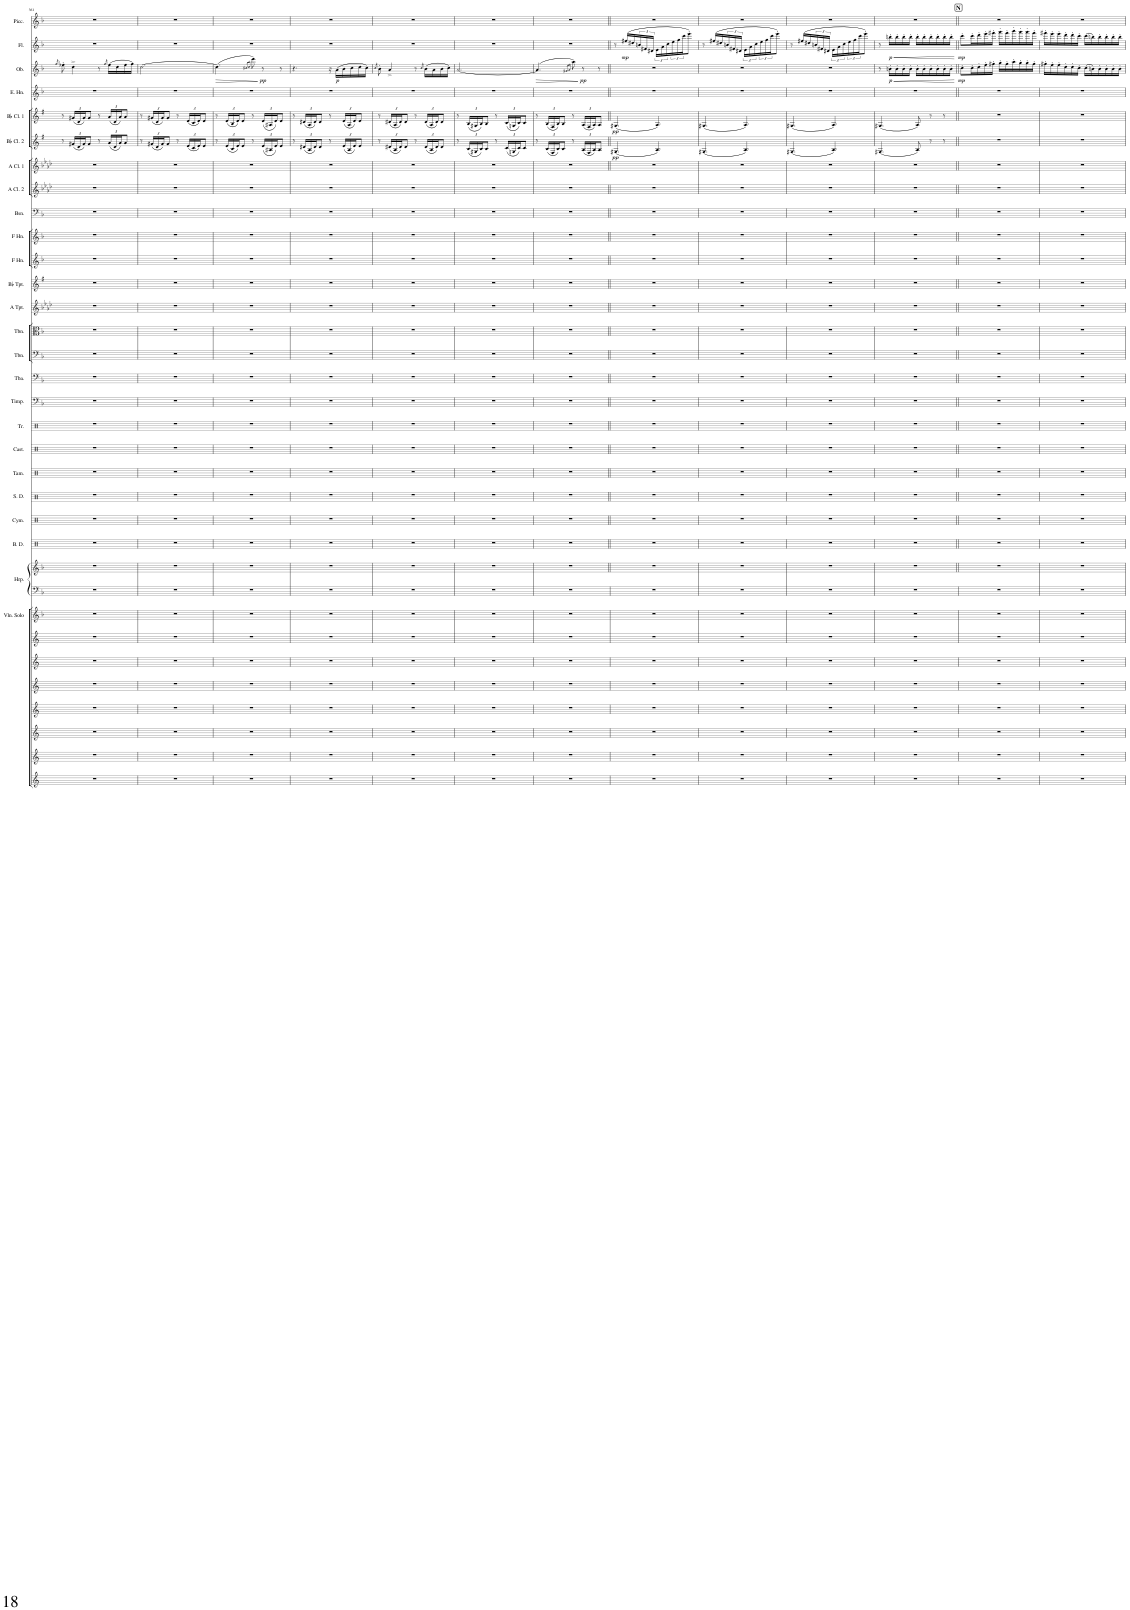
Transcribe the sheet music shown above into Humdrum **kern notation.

**kern	**kern	**kern	**kern	**kern	**kern	**kern	**kern	**kern	**kern	**kern	**kern	**kern	**kern	**kern	**kern	**kern	**kern	**kern	**kern	**kern	**kern	**kern	**kern	**kern	**kern	**kern	**kern	**dynam	**kern	**dynam	**kern	**kern	**dynam	**kern	**dynam	**kern
*part32	*part31	*part30	*part29	*part28	*part27	*part26	*part25	*part24	*part24	*part23	*part22	*part21	*part20	*part19	*part18	*part17	*part16	*part15	*part14	*part13	*part12	*part11	*part10	*part9	*part8	*part7	*part6	*part6	*part5	*part5	*part4	*part3	*part3	*part2	*part2	*part1
*staff33	*staff32	*staff31	*staff30	*staff29	*staff28	*staff27	*staff26	*staff25	*staff24	*staff23	*staff22	*staff21	*staff20	*staff19	*staff18	*staff17	*staff16	*staff15	*staff14	*staff13	*staff12	*staff11	*staff10	*staff9	*staff8	*staff7	*staff6	*staff6	*staff5	*staff5	*staff4	*staff3	*staff3	*staff2	*staff2	*staff1
*I"Piano	*I"Piano	*I"Piano	*I"Piano	*I"Piano	*I"Piano	*I"Piano	*I"Violin Solo	*I"Harp	*	*I"Bass Drum	*I"Cymbals	*I"Snare Drum	*I"Tambourine	*I"Castanets	*I"Triangle	*I"Timpani	*I"Tuba	*I"Trombone	*I"Trombone	*I"A Trumpet	*I"Bb Trumpet	*I"Horn in F	*I"Horn in F	*I"Bassoon	*I"A Clarinet 2	*I"A Clarinet 1	*I"Bb Clarinet 2	*	*I"Bb Clarinet 1	*	*I"English Horn	*I"Oboe	*	*I"Flute	*	*I"Piccolo
*I'Pno	*I'Pno	*I'Pno	*I'Pno	*I'Pno	*I'Pno	*I'Pno	*I'Vln. Solo	*I'Hrp.	*	*I'B. D.	*I'Cym.	*I'S. D.	*I'Tam.	*I'Cast.	*I'Tr.	*I'Timp.	*I'Tba.	*I'Tbn.	*I'Tbn.	*I'A Tpt.	*I'Bb Tpt.	*	*	*I'Bsn.	*I'A Cl. 2	*I'A Cl. 1	*I'Bb Cl. 2	*	*I'Bb Cl. 1	*	*I'E. Hn.	*I'Ob.	*	*I'Fl.	*	*I'Picc.
!!LO:PB:g=z
*clefG2	*clefG2	*clefG2	*clefG2	*clefG2	*clefG2	*clefG2	*clefG2	*clefF4	*clefG2	*clefX	*clefX	*clefX	*clefX	*clefX	*clefX	*clefF4	*clefF4	*clefF4	*clefC3	*clefG2	*clefG2	*clefG2	*clefG2	*clefF4	*clefG2	*clefG2	*clefG2	*	*clefG2	*	*clefG2	*clefG2	*	*clefG2	*	*clefG2
*	*	*	*	*	*	*	*	*	*	*	*	*	*	*	*	*	*	*	*	*Trd2c3	*Trd1c2	*Trd4c7	*Trd4c7	*	*Trd2c3	*Trd2c3	*Trd1c2	*	*Trd1c2	*	*Trd4c7	*	*	*	*	*Trd-7c-12
*k[]	*k[]	*k[]	*k[]	*k[]	*k[]	*k[]	*k[b-]	*k[b-]	*k[b-]	*k[]	*k[]	*k[]	*k[]	*k[]	*k[]	*k[b-]	*k[b-]	*k[b-]	*k[b-]	*k[b-e-a-d-]	*k[f#]	*k[b-]	*k[b-]	*k[b-]	*k[b-e-a-d-]	*k[b-e-a-d-]	*k[f#]	*	*k[f#]	*	*k[b-]	*k[b-]	*	*k[b-]	*	*k[b-]
*	*	*	*	*	*	*	*M6/8	*M6/8	*M6/8	*M6/8	*M6/8	*M6/8	*M6/8	*M6/8	*M6/8	*M6/8	*M6/8	*M6/8	*M6/8	*M6/8	*M6/8	*M6/8	*M6/8	*M6/8	*M6/8	*M6/8	*M6/8	*	*M6/8	*	*M6/8	*M6/8	*	*M6/8	*	*M6/8
=361	=361	=361	=361	=361	=361	=361	=361	=361	=361	=361	=361	=361	=361	=361	=361	=361	=361	=361	=361	=361	=361	=361	=361	=361	=361	=361	=361	=361	=361	=361	=361	=361	=361	=361	=361	=361
.	.	.	.	.	.	.	.	.	.	.	.	.	.	.	.	.	.	.	.	.	.	.	.	.	.	.	.	.	.	.	.	8qff/	.	.	.	.
1r	1r	1r	1r	1r	1r	1r	2.r	2.r	2.r	2.r	2.r	2.r	2.r	2.r	2.r	2.r	2.r	2.r	2.r	2.r	2.r	2.r	2.r	2.r	2.r	2.r	8r	.	8r	.	2.r	8ee-X'\	.	2.r	.	2.r
*	*	*	*	*	*	*	*	*	*	*	*	*	*	*	*	*	*	*	*	*	*	*	*	*	*	*	*Xbrackettup	*	*Xbrackettup	*	*	*	*	*	*	*
.	.	.	.	.	.	.	.	.	.	.	.	.	.	.	.	.	.	.	.	.	.	.	.	.	.	.	(24g#X/LL	.	(24g#X/LL	.	.	4dd^\	.	.	.	.
.	.	.	.	.	.	.	.	.	.	.	.	.	.	.	.	.	.	.	.	.	.	.	.	.	.	.	24d/	.	24d/	.	.	.	.	.	.	.
.	.	.	.	.	.	.	.	.	.	.	.	.	.	.	.	.	.	.	.	.	.	.	.	.	.	.	24g#/J)	.	24g#/J)	.	.	.	.	.	.	.
.	.	.	.	.	.	.	.	.	.	.	.	.	.	.	.	.	.	.	.	.	.	.	.	.	.	.	8g#/J	.	8g#/J	.	.	.	.	.	.	.
.	.	.	.	.	.	.	.	.	.	.	.	.	.	.	.	.	.	.	.	.	.	.	.	.	.	.	8r	.	8r	.	.	8r	.	.	.	.
.	.	.	.	.	.	.	.	.	.	.	.	.	.	.	.	.	.	.	.	.	.	.	.	.	.	.	.	.	.	.	.	8qff/	.	.	.	.
.	.	.	.	.	.	.	.	.	.	.	.	.	.	.	.	.	.	.	.	.	.	.	.	.	.	.	(24a/LL	.	(24a/LL	.	.	(16ee-\LL	.	.	.	.
.	.	.	.	.	.	.	.	.	.	.	.	.	.	.	.	.	.	.	.	.	.	.	.	.	.	.	24d/	.	24d/	.	.	.	.	.	.	.
.	.	.	.	.	.	.	.	.	.	.	.	.	.	.	.	.	.	.	.	.	.	.	.	.	.	.	.	.	.	.	.	16dd\	.	.	.	.
.	.	.	.	.	.	.	.	.	.	.	.	.	.	.	.	.	.	.	.	.	.	.	.	.	.	.	24a/J)	.	24a/J)	.	.	.	.	.	.	.
.	.	.	.	.	.	.	.	.	.	.	.	.	.	.	.	.	.	.	.	.	.	.	.	.	.	.	8a/J	.	8a/J	.	.	16ee-\	.	.	.	.
.	.	.	.	.	.	.	.	.	.	.	.	.	.	.	.	.	.	.	.	.	.	.	.	.	.	.	.	.	.	.	.	16ff\JJ)	.	.	.	.
.	.	.	.	.	.	.	4ryy	4ryy	4ryy	4ryy	4ryy	4ryy	4ryy	4ryy	4ryy	4ryy	4ryy	4ryy	4ryy	4ryy	4ryy	4ryy	4ryy	4ryy	4ryy	4ryy	4ryy	.	4ryy	.	4ryy	4ryy	.	4ryy	.	4ryy
=362	=362	=362	=362	=362	=362	=362	=362	=362	=362	=362	=362	=362	=362	=362	=362	=362	=362	=362	=362	=362	=362	=362	=362	=362	=362	=362	=362	=362	=362	=362	=362	=362	=362	=362	=362	=362
1r	1r	1r	1r	1r	1r	1r	2.r	2.r	2.r	2.r	2.r	2.r	2.r	2.r	2.r	2.r	2.r	2.r	2.r	2.r	2.r	2.r	2.r	2.r	2.r	2.r	8r	.	8r	.	2.r	[2.dd\	.	2.r	.	2.r
.	.	.	.	.	.	.	.	.	.	.	.	.	.	.	.	.	.	.	.	.	.	.	.	.	.	.	(24g#X/LL	.	(24g#X/LL	.	.	.	.	.	.	.
.	.	.	.	.	.	.	.	.	.	.	.	.	.	.	.	.	.	.	.	.	.	.	.	.	.	.	24d/	.	24d/	.	.	.	.	.	.	.
.	.	.	.	.	.	.	.	.	.	.	.	.	.	.	.	.	.	.	.	.	.	.	.	.	.	.	24g#/J)	.	24g#/J)	.	.	.	.	.	.	.
.	.	.	.	.	.	.	.	.	.	.	.	.	.	.	.	.	.	.	.	.	.	.	.	.	.	.	8g#/J	.	8g#/J	.	.	.	.	.	.	.
.	.	.	.	.	.	.	.	.	.	.	.	.	.	.	.	.	.	.	.	.	.	.	.	.	.	.	8r	.	8r	.	.	.	.	.	.	.
.	.	.	.	.	.	.	.	.	.	.	.	.	.	.	.	.	.	.	.	.	.	.	.	.	.	.	(24e/LL	.	(24e/LL	.	.	.	.	.	.	.
.	.	.	.	.	.	.	.	.	.	.	.	.	.	.	.	.	.	.	.	.	.	.	.	.	.	.	24c/	.	24c/	.	.	.	.	.	.	.
.	.	.	.	.	.	.	.	.	.	.	.	.	.	.	.	.	.	.	.	.	.	.	.	.	.	.	24e/J)	.	24e/J)	.	.	.	.	.	.	.
.	.	.	.	.	.	.	.	.	.	.	.	.	.	.	.	.	.	.	.	.	.	.	.	.	.	.	8e/J	.	8e/J	.	.	.	.	.	.	.
.	.	.	.	.	.	.	4ryy	4ryy	4ryy	4ryy	4ryy	4ryy	4ryy	4ryy	4ryy	4ryy	4ryy	4ryy	4ryy	4ryy	4ryy	4ryy	4ryy	4ryy	4ryy	4ryy	4ryy	.	4ryy	.	4ryy	4ryy	.	4ryy	.	4ryy
=363	=363	=363	=363	=363	=363	=363	=363	=363	=363	=363	=363	=363	=363	=363	=363	=363	=363	=363	=363	=363	=363	=363	=363	=363	=363	=363	=363	=363	=363	=363	=363	=363	=363	=363	=363	=363
!	!	!	!	!	!	!	!	!	!	!	!	!	!	!	!	!	!	!	!	!	!	!	!	!	!	!	!	!	!	!	!	!	!LO:HP:b	!	!	!
1r	1r	1r	1r	1r	1r	1r	2.r	2.r	2.r	2.r	2.r	2.r	2.r	2.r	2.r	2.r	2.r	2.r	2.r	2.r	2.r	2.r	2.r	2.r	2.r	2.r	8r	.	8r	.	2.r	(4.dd\]	>	2.r	.	2.r
.	.	.	.	.	.	.	.	.	.	.	.	.	.	.	.	.	.	.	.	.	.	.	.	.	.	.	(24e/LL	.	(24e/LL	.	.	.	.	.	.	.
.	.	.	.	.	.	.	.	.	.	.	.	.	.	.	.	.	.	.	.	.	.	.	.	.	.	.	24B/	.	24B/	.	.	.	.	.	.	.
.	.	.	.	.	.	.	.	.	.	.	.	.	.	.	.	.	.	.	.	.	.	.	.	.	.	.	24e/J)	.	24e/J)	.	.	.	.	.	.	.
.	.	.	.	.	.	.	.	.	.	.	.	.	.	.	.	.	.	.	.	.	.	.	.	.	.	.	8e/J	.	8e/J	.	.	.	.	.	.	.
.	.	.	.	.	.	.	.	.	.	.	.	.	.	.	.	.	.	.	.	.	.	.	.	.	.	.	.	.	.	.	.	8qcc#X/L	.	.	.	.
.	.	.	.	.	.	.	.	.	.	.	.	.	.	.	.	.	.	.	.	.	.	.	.	.	.	.	.	.	.	.	.	8qdd/J	.	.	.	.
.	.	.	.	.	.	.	.	.	.	.	.	.	.	.	.	.	.	.	.	.	.	.	.	.	.	.	8r	.	8r	.	.	8ddd\)	.	.	.	.
!	!	!	!	!	!	!	!	!	!	!	!	!	!	!	!	!	!	!	!	!	!	!	!	!	!	!	!	!	!	!	!	!	!LO:DY:n=1:b	!	!	!
.	.	.	.	.	.	.	.	.	.	.	.	.	.	.	.	.	.	.	.	.	.	.	.	.	.	.	(24e/LL	.	(24e/LL	.	.	8r	] pp	.	.	.
.	.	.	.	.	.	.	.	.	.	.	.	.	.	.	.	.	.	.	.	.	.	.	.	.	.	.	24A#X/	.	24A#X/	.	.	.	.	.	.	.
.	.	.	.	.	.	.	.	.	.	.	.	.	.	.	.	.	.	.	.	.	.	.	.	.	.	.	24e/J)	.	24e/J)	.	.	.	.	.	.	.
.	.	.	.	.	.	.	.	.	.	.	.	.	.	.	.	.	.	.	.	.	.	.	.	.	.	.	8e/J	.	8e/J	.	.	8r	.	.	.	.
.	.	.	.	.	.	.	4ryy	4ryy	4ryy	4ryy	4ryy	4ryy	4ryy	4ryy	4ryy	4ryy	4ryy	4ryy	4ryy	4ryy	4ryy	4ryy	4ryy	4ryy	4ryy	4ryy	4ryy	.	4ryy	.	4ryy	4ryy	.	4ryy	.	4ryy
=364	=364	=364	=364	=364	=364	=364	=364	=364	=364	=364	=364	=364	=364	=364	=364	=364	=364	=364	=364	=364	=364	=364	=364	=364	=364	=364	=364	=364	=364	=364	=364	=364	=364	=364	=364	=364
1r	1r	1r	1r	1r	1r	1r	2.r	2.r	2.r	2.r	2.r	2.r	2.r	2.r	2.r	2.r	2.r	2.r	2.r	2.r	2.r	2.r	2.r	2.r	2.r	2.r	8r	.	8r	.	2.r	4.r	.	2.r	.	2.r
.	.	.	.	.	.	.	.	.	.	.	.	.	.	.	.	.	.	.	.	.	.	.	.	.	.	.	(24d#X/LL	.	(24d#X/LL	.	.	.	.	.	.	.
.	.	.	.	.	.	.	.	.	.	.	.	.	.	.	.	.	.	.	.	.	.	.	.	.	.	.	24A/	.	24A/	.	.	.	.	.	.	.
.	.	.	.	.	.	.	.	.	.	.	.	.	.	.	.	.	.	.	.	.	.	.	.	.	.	.	24d#/J)	.	24d#/J)	.	.	.	.	.	.	.
.	.	.	.	.	.	.	.	.	.	.	.	.	.	.	.	.	.	.	.	.	.	.	.	.	.	.	8d#/J	.	8d#/J	.	.	.	.	.	.	.
.	.	.	.	.	.	.	.	.	.	.	.	.	.	.	.	.	.	.	.	.	.	.	.	.	.	.	8r	.	8r	.	.	16r	.	.	.	.
!	!	!	!	!	!	!	!	!	!	!	!	!	!	!	!	!	!	!	!	!	!	!	!	!	!	!	!	!	!	!	!	!	!LO:DY:b	!	!	!
.	.	.	.	.	.	.	.	.	.	.	.	.	.	.	.	.	.	.	.	.	.	.	.	.	.	.	.	.	.	.	.	(16a\LL	p	.	.	.
.	.	.	.	.	.	.	.	.	.	.	.	.	.	.	.	.	.	.	.	.	.	.	.	.	.	.	(24e/LL	.	(24e/LL	.	.	16b-\	.	.	.	.
.	.	.	.	.	.	.	.	.	.	.	.	.	.	.	.	.	.	.	.	.	.	.	.	.	.	.	24A/	.	24A/	.	.	.	.	.	.	.
.	.	.	.	.	.	.	.	.	.	.	.	.	.	.	.	.	.	.	.	.	.	.	.	.	.	.	.	.	.	.	.	16cc\	.	.	.	.
.	.	.	.	.	.	.	.	.	.	.	.	.	.	.	.	.	.	.	.	.	.	.	.	.	.	.	24e/J)	.	24e/J)	.	.	.	.	.	.	.
.	.	.	.	.	.	.	.	.	.	.	.	.	.	.	.	.	.	.	.	.	.	.	.	.	.	.	8e/J	.	8e/J	.	.	16dd\	.	.	.	.
.	.	.	.	.	.	.	.	.	.	.	.	.	.	.	.	.	.	.	.	.	.	.	.	.	.	.	.	.	.	.	.	16cc\JJ)	.	.	.	.
.	.	.	.	.	.	.	4ryy	4ryy	4ryy	4ryy	4ryy	4ryy	4ryy	4ryy	4ryy	4ryy	4ryy	4ryy	4ryy	4ryy	4ryy	4ryy	4ryy	4ryy	4ryy	4ryy	4ryy	.	4ryy	.	4ryy	4ryy	.	4ryy	.	4ryy
=365	=365	=365	=365	=365	=365	=365	=365	=365	=365	=365	=365	=365	=365	=365	=365	=365	=365	=365	=365	=365	=365	=365	=365	=365	=365	=365	=365	=365	=365	=365	=365	=365	=365	=365	=365	=365
.	.	.	.	.	.	.	.	.	.	.	.	.	.	.	.	.	.	.	.	.	.	.	.	.	.	.	.	.	.	.	.	8qcc/	.	.	.	.
1r	1r	1r	1r	1r	1r	1r	2.r	2.r	2.r	2.r	2.r	2.r	2.r	2.r	2.r	2.r	2.r	2.r	2.r	2.r	2.r	2.r	2.r	2.r	2.r	2.r	8r	.	8r	.	2.r	8b-'\	.	2.r	.	2.r
.	.	.	.	.	.	.	.	.	.	.	.	.	.	.	.	.	.	.	.	.	.	.	.	.	.	.	(24d#X/LL	.	(24d#X/LL	.	.	4a^/	.	.	.	.
.	.	.	.	.	.	.	.	.	.	.	.	.	.	.	.	.	.	.	.	.	.	.	.	.	.	.	24A/	.	24A/	.	.	.	.	.	.	.
.	.	.	.	.	.	.	.	.	.	.	.	.	.	.	.	.	.	.	.	.	.	.	.	.	.	.	24d#/J)	.	24d#/J)	.	.	.	.	.	.	.
.	.	.	.	.	.	.	.	.	.	.	.	.	.	.	.	.	.	.	.	.	.	.	.	.	.	.	8d#/J	.	8d#/J	.	.	.	.	.	.	.
.	.	.	.	.	.	.	.	.	.	.	.	.	.	.	.	.	.	.	.	.	.	.	.	.	.	.	8r	.	8r	.	.	8r	.	.	.	.
.	.	.	.	.	.	.	.	.	.	.	.	.	.	.	.	.	.	.	.	.	.	.	.	.	.	.	.	.	.	.	.	8qcc/	.	.	.	.
.	.	.	.	.	.	.	.	.	.	.	.	.	.	.	.	.	.	.	.	.	.	.	.	.	.	.	(24d#/LL	.	(24d#/LL	.	.	(16b-\LL	.	.	.	.
.	.	.	.	.	.	.	.	.	.	.	.	.	.	.	.	.	.	.	.	.	.	.	.	.	.	.	24A/	.	24A/	.	.	.	.	.	.	.
.	.	.	.	.	.	.	.	.	.	.	.	.	.	.	.	.	.	.	.	.	.	.	.	.	.	.	.	.	.	.	.	16a\	.	.	.	.
.	.	.	.	.	.	.	.	.	.	.	.	.	.	.	.	.	.	.	.	.	.	.	.	.	.	.	24d#/J)	.	24d#/J)	.	.	.	.	.	.	.
.	.	.	.	.	.	.	.	.	.	.	.	.	.	.	.	.	.	.	.	.	.	.	.	.	.	.	8d#/J	.	8d#/J	.	.	16b-\	.	.	.	.
.	.	.	.	.	.	.	.	.	.	.	.	.	.	.	.	.	.	.	.	.	.	.	.	.	.	.	.	.	.	.	.	16cc\JJ)	.	.	.	.
.	.	.	.	.	.	.	4ryy	4ryy	4ryy	4ryy	4ryy	4ryy	4ryy	4ryy	4ryy	4ryy	4ryy	4ryy	4ryy	4ryy	4ryy	4ryy	4ryy	4ryy	4ryy	4ryy	4ryy	.	4ryy	.	4ryy	4ryy	.	4ryy	.	4ryy
=366	=366	=366	=366	=366	=366	=366	=366	=366	=366	=366	=366	=366	=366	=366	=366	=366	=366	=366	=366	=366	=366	=366	=366	=366	=366	=366	=366	=366	=366	=366	=366	=366	=366	=366	=366	=366
1r	1r	1r	1r	1r	1r	1r	2.r	2.r	2.r	2.r	2.r	2.r	2.r	2.r	2.r	2.r	2.r	2.r	2.r	2.r	2.r	2.r	2.r	2.r	2.r	2.r	8r	.	8r	.	2.r	[2.a/	.	2.r	.	2.r
.	.	.	.	.	.	.	.	.	.	.	.	.	.	.	.	.	.	.	.	.	.	.	.	.	.	.	(24B/LL	.	(24B/LL	.	.	.	.	.	.	.
.	.	.	.	.	.	.	.	.	.	.	.	.	.	.	.	.	.	.	.	.	.	.	.	.	.	.	24G#X/	.	24G#X/	.	.	.	.	.	.	.
.	.	.	.	.	.	.	.	.	.	.	.	.	.	.	.	.	.	.	.	.	.	.	.	.	.	.	24B/J)	.	24B/J)	.	.	.	.	.	.	.
.	.	.	.	.	.	.	.	.	.	.	.	.	.	.	.	.	.	.	.	.	.	.	.	.	.	.	8B/J	.	8B/J	.	.	.	.	.	.	.
.	.	.	.	.	.	.	.	.	.	.	.	.	.	.	.	.	.	.	.	.	.	.	.	.	.	.	8r	.	8r	.	.	.	.	.	.	.
.	.	.	.	.	.	.	.	.	.	.	.	.	.	.	.	.	.	.	.	.	.	.	.	.	.	.	(24c/LL	.	(24c/LL	.	.	.	.	.	.	.
.	.	.	.	.	.	.	.	.	.	.	.	.	.	.	.	.	.	.	.	.	.	.	.	.	.	.	24Gn/	.	24Gn/	.	.	.	.	.	.	.
.	.	.	.	.	.	.	.	.	.	.	.	.	.	.	.	.	.	.	.	.	.	.	.	.	.	.	24c/J)	.	24c/J)	.	.	.	.	.	.	.
.	.	.	.	.	.	.	.	.	.	.	.	.	.	.	.	.	.	.	.	.	.	.	.	.	.	.	8c/J	.	8c/J	.	.	.	.	.	.	.
.	.	.	.	.	.	.	4ryy	4ryy	4ryy	4ryy	4ryy	4ryy	4ryy	4ryy	4ryy	4ryy	4ryy	4ryy	4ryy	4ryy	4ryy	4ryy	4ryy	4ryy	4ryy	4ryy	4ryy	.	4ryy	.	4ryy	4ryy	.	4ryy	.	4ryy
=367	=367	=367	=367	=367	=367	=367	=367	=367	=367	=367	=367	=367	=367	=367	=367	=367	=367	=367	=367	=367	=367	=367	=367	=367	=367	=367	=367	=367	=367	=367	=367	=367	=367	=367	=367	=367
!	!	!	!	!	!	!	!	!	!	!	!	!	!	!	!	!	!	!	!	!	!	!	!	!	!	!	!	!	!	!	!	!	!LO:HP:b	!	!	!
1r	1r	1r	1r	1r	1r	1r	2.r	2.r	2.r	2.r	2.r	2.r	2.r	2.r	2.r	2.r	2.r	2.r	2.r	2.r	2.r	2.r	2.r	2.r	2.r	2.r	8r	.	8r	.	2.r	(4.a/]	>	2.r	.	2.r
.	.	.	.	.	.	.	.	.	.	.	.	.	.	.	.	.	.	.	.	.	.	.	.	.	.	.	(24B/LL	.	(24B/LL	.	.	.	.	.	.	.
.	.	.	.	.	.	.	.	.	.	.	.	.	.	.	.	.	.	.	.	.	.	.	.	.	.	.	24F#/	.	24F#/	.	.	.	.	.	.	.
.	.	.	.	.	.	.	.	.	.	.	.	.	.	.	.	.	.	.	.	.	.	.	.	.	.	.	24B/J)	.	24B/J)	.	.	.	.	.	.	.
.	.	.	.	.	.	.	.	.	.	.	.	.	.	.	.	.	.	.	.	.	.	.	.	.	.	.	8B/J	.	8B/J	.	.	.	.	.	.	.
.	.	.	.	.	.	.	.	.	.	.	.	.	.	.	.	.	.	.	.	.	.	.	.	.	.	.	.	.	.	.	.	8qg#X/L	.	.	.	.
.	.	.	.	.	.	.	.	.	.	.	.	.	.	.	.	.	.	.	.	.	.	.	.	.	.	.	.	.	.	.	.	8qa/J	.	.	.	.
.	.	.	.	.	.	.	.	.	.	.	.	.	.	.	.	.	.	.	.	.	.	.	.	.	.	.	8r	.	8r	.	.	8aa\)	.	.	.	.
!	!	!	!	!	!	!	!	!	!	!	!	!	!	!	!	!	!	!	!	!	!	!	!	!	!	!	!	!	!	!	!	!	!LO:DY:n=1:b	!	!	!
.	.	.	.	.	.	.	.	.	.	.	.	.	.	.	.	.	.	.	.	.	.	.	.	.	.	.	(24A/LL	.	(24A/LL	.	.	8r	] pp	.	.	.
.	.	.	.	.	.	.	.	.	.	.	.	.	.	.	.	.	.	.	.	.	.	.	.	.	.	.	24F#/	.	24F#/	.	.	.	.	.	.	.
.	.	.	.	.	.	.	.	.	.	.	.	.	.	.	.	.	.	.	.	.	.	.	.	.	.	.	24A/J)	.	24A/J)	.	.	.	.	.	.	.
.	.	.	.	.	.	.	.	.	.	.	.	.	.	.	.	.	.	.	.	.	.	.	.	.	.	.	8A/J	.	8A/J	.	.	8r	.	.	.	.
.	.	.	.	.	.	.	4ryy	4ryy	4ryy	4ryy	4ryy	4ryy	4ryy	4ryy	4ryy	4ryy	4ryy	4ryy	4ryy	4ryy	4ryy	4ryy	4ryy	4ryy	4ryy	4ryy	4ryy	.	4ryy	.	4ryy	4ryy	.	4ryy	.	4ryy
=368||	=368||	=368||	=368||	=368||	=368||	=368||	=368||	=368||	=368||	=368||	=368||	=368||	=368||	=368||	=368||	=368||	=368||	=368||	=368||	=368||	=368||	=368||	=368||	=368||	=368||	=368||	=368||	=368||	=368||	=368||	=368||	=368||	=368||	=368||	=368||	=368||
!	!	!	!	!	!	!	!	!	!	!	!	!	!	!	!	!	!	!	!	!	!	!	!	!	!	!	!	!LO:DY:b	!	!LO:DY:b	!	!	!	!	!	!
1r	1r	1r	1r	1r	1r	1r	2.r	2.r	2.r	2.r	2.r	2.r	2.r	2.r	2.r	2.r	2.r	2.r	2.r	2.r	2.r	2.r	2.r	2.r	2.r	2.r	(4.G#X/	pp	(4.G#X/	pp	2.r	2.r	.	8r	.	2.r
!	!	!	!	!	!	!	!	!	!	!	!	!	!	!	!	!	!	!	!	!	!	!	!	!	!	!	!	!	!	!	!	!	!	!	!LO:DY:b	!
.	.	.	.	.	.	.	.	.	.	.	.	.	.	.	.	.	.	.	.	.	.	.	.	.	.	.	.	.	.	.	.	.	.	(16ff#X/LL	mp	.
.	.	.	.	.	.	.	.	.	.	.	.	.	.	.	.	.	.	.	.	.	.	.	.	.	.	.	.	.	.	.	.	.	.	16dd#X/	.	.
.	.	.	.	.	.	.	.	.	.	.	.	.	.	.	.	.	.	.	.	.	.	.	.	.	.	.	.	.	.	.	.	.	.	24bn/	.	.
.	.	.	.	.	.	.	.	.	.	.	.	.	.	.	.	.	.	.	.	.	.	.	.	.	.	.	.	.	.	.	.	.	.	24f#X/	.	.
.	.	.	.	.	.	.	.	.	.	.	.	.	.	.	.	.	.	.	.	.	.	.	.	.	.	.	.	.	.	.	.	.	.	24d#X/JJ	.	.
.	.	.	.	.	.	.	.	.	.	.	.	.	.	.	.	.	.	.	.	.	.	.	.	.	.	.	4.A/)	.	4.A/)	.	.	.	.	24e\LL	.	.
.	.	.	.	.	.	.	.	.	.	.	.	.	.	.	.	.	.	.	.	.	.	.	.	.	.	.	.	.	.	.	.	.	.	24g\	.	.
.	.	.	.	.	.	.	.	.	.	.	.	.	.	.	.	.	.	.	.	.	.	.	.	.	.	.	.	.	.	.	.	.	.	24cc\	.	.
.	.	.	.	.	.	.	.	.	.	.	.	.	.	.	.	.	.	.	.	.	.	.	.	.	.	.	.	.	.	.	.	.	.	24ee\	.	.
.	.	.	.	.	.	.	.	.	.	.	.	.	.	.	.	.	.	.	.	.	.	.	.	.	.	.	.	.	.	.	.	.	.	24gg\	.	.
.	.	.	.	.	.	.	.	.	.	.	.	.	.	.	.	.	.	.	.	.	.	.	.	.	.	.	.	.	.	.	.	.	.	24ccc\J	.	.
.	.	.	.	.	.	.	.	.	.	.	.	.	.	.	.	.	.	.	.	.	.	.	.	.	.	.	.	.	.	.	.	.	.	8eee'\J)	.	.
.	.	.	.	.	.	.	4ryy	4ryy	4ryy	4ryy	4ryy	4ryy	4ryy	4ryy	4ryy	4ryy	4ryy	4ryy	4ryy	4ryy	4ryy	4ryy	4ryy	4ryy	4ryy	4ryy	4ryy	.	4ryy	.	4ryy	4ryy	.	4ryy	.	4ryy
=369	=369	=369	=369	=369	=369	=369	=369	=369	=369	=369	=369	=369	=369	=369	=369	=369	=369	=369	=369	=369	=369	=369	=369	=369	=369	=369	=369	=369	=369	=369	=369	=369	=369	=369	=369	=369
1r	1r	1r	1r	1r	1r	1r	2.r	2.r	2.r	2.r	2.r	2.r	2.r	2.r	2.r	2.r	2.r	2.r	2.r	2.r	2.r	2.r	2.r	2.r	2.r	2.r	(4.G#X/	.	(4.G#X/	.	2.r	2.r	.	8r	.	2.r
.	.	.	.	.	.	.	.	.	.	.	.	.	.	.	.	.	.	.	.	.	.	.	.	.	.	.	.	.	.	.	.	.	.	(16ff#X/LL	.	.
.	.	.	.	.	.	.	.	.	.	.	.	.	.	.	.	.	.	.	.	.	.	.	.	.	.	.	.	.	.	.	.	.	.	16dd#X/	.	.
.	.	.	.	.	.	.	.	.	.	.	.	.	.	.	.	.	.	.	.	.	.	.	.	.	.	.	.	.	.	.	.	.	.	24bn/	.	.
.	.	.	.	.	.	.	.	.	.	.	.	.	.	.	.	.	.	.	.	.	.	.	.	.	.	.	.	.	.	.	.	.	.	24f#X/	.	.
.	.	.	.	.	.	.	.	.	.	.	.	.	.	.	.	.	.	.	.	.	.	.	.	.	.	.	.	.	.	.	.	.	.	24d#X/JJ	.	.
.	.	.	.	.	.	.	.	.	.	.	.	.	.	.	.	.	.	.	.	.	.	.	.	.	.	.	4.A/)	.	4.A/)	.	.	.	.	24e\LL	.	.
.	.	.	.	.	.	.	.	.	.	.	.	.	.	.	.	.	.	.	.	.	.	.	.	.	.	.	.	.	.	.	.	.	.	24g\	.	.
.	.	.	.	.	.	.	.	.	.	.	.	.	.	.	.	.	.	.	.	.	.	.	.	.	.	.	.	.	.	.	.	.	.	24cc\	.	.
.	.	.	.	.	.	.	.	.	.	.	.	.	.	.	.	.	.	.	.	.	.	.	.	.	.	.	.	.	.	.	.	.	.	24ee\	.	.
.	.	.	.	.	.	.	.	.	.	.	.	.	.	.	.	.	.	.	.	.	.	.	.	.	.	.	.	.	.	.	.	.	.	24gg\	.	.
.	.	.	.	.	.	.	.	.	.	.	.	.	.	.	.	.	.	.	.	.	.	.	.	.	.	.	.	.	.	.	.	.	.	24ccc\J	.	.
.	.	.	.	.	.	.	.	.	.	.	.	.	.	.	.	.	.	.	.	.	.	.	.	.	.	.	.	.	.	.	.	.	.	8eee'\J)	.	.
.	.	.	.	.	.	.	4ryy	4ryy	4ryy	4ryy	4ryy	4ryy	4ryy	4ryy	4ryy	4ryy	4ryy	4ryy	4ryy	4ryy	4ryy	4ryy	4ryy	4ryy	4ryy	4ryy	4ryy	.	4ryy	.	4ryy	4ryy	.	4ryy	.	4ryy
=370	=370	=370	=370	=370	=370	=370	=370	=370	=370	=370	=370	=370	=370	=370	=370	=370	=370	=370	=370	=370	=370	=370	=370	=370	=370	=370	=370	=370	=370	=370	=370	=370	=370	=370	=370	=370
1r	1r	1r	1r	1r	1r	1r	2.r	2.r	2.r	2.r	2.r	2.r	2.r	2.r	2.r	2.r	2.r	2.r	2.r	2.r	2.r	2.r	2.r	2.r	2.r	2.r	(4.G#X/	.	(4.G#X/	.	2.r	2.r	.	8r	.	2.r
.	.	.	.	.	.	.	.	.	.	.	.	.	.	.	.	.	.	.	.	.	.	.	.	.	.	.	.	.	.	.	.	.	.	(16ff#X/LL	.	.
.	.	.	.	.	.	.	.	.	.	.	.	.	.	.	.	.	.	.	.	.	.	.	.	.	.	.	.	.	.	.	.	.	.	16dd#X/	.	.
.	.	.	.	.	.	.	.	.	.	.	.	.	.	.	.	.	.	.	.	.	.	.	.	.	.	.	.	.	.	.	.	.	.	24bn/	.	.
.	.	.	.	.	.	.	.	.	.	.	.	.	.	.	.	.	.	.	.	.	.	.	.	.	.	.	.	.	.	.	.	.	.	24f#X/	.	.
.	.	.	.	.	.	.	.	.	.	.	.	.	.	.	.	.	.	.	.	.	.	.	.	.	.	.	.	.	.	.	.	.	.	24d#X/JJ	.	.
.	.	.	.	.	.	.	.	.	.	.	.	.	.	.	.	.	.	.	.	.	.	.	.	.	.	.	4.A/)	.	4.A/)	.	.	.	.	24e\LL	.	.
.	.	.	.	.	.	.	.	.	.	.	.	.	.	.	.	.	.	.	.	.	.	.	.	.	.	.	.	.	.	.	.	.	.	24g\	.	.
.	.	.	.	.	.	.	.	.	.	.	.	.	.	.	.	.	.	.	.	.	.	.	.	.	.	.	.	.	.	.	.	.	.	24cc\	.	.
.	.	.	.	.	.	.	.	.	.	.	.	.	.	.	.	.	.	.	.	.	.	.	.	.	.	.	.	.	.	.	.	.	.	24ee\	.	.
.	.	.	.	.	.	.	.	.	.	.	.	.	.	.	.	.	.	.	.	.	.	.	.	.	.	.	.	.	.	.	.	.	.	24gg\	.	.
.	.	.	.	.	.	.	.	.	.	.	.	.	.	.	.	.	.	.	.	.	.	.	.	.	.	.	.	.	.	.	.	.	.	24ccc\J	.	.
.	.	.	.	.	.	.	.	.	.	.	.	.	.	.	.	.	.	.	.	.	.	.	.	.	.	.	.	.	.	.	.	.	.	8eee'\J)	.	.
.	.	.	.	.	.	.	4ryy	4ryy	4ryy	4ryy	4ryy	4ryy	4ryy	4ryy	4ryy	4ryy	4ryy	4ryy	4ryy	4ryy	4ryy	4ryy	4ryy	4ryy	4ryy	4ryy	4ryy	.	4ryy	.	4ryy	4ryy	.	4ryy	.	4ryy
=371	=371	=371	=371	=371	=371	=371	=371	=371	=371	=371	=371	=371	=371	=371	=371	=371	=371	=371	=371	=371	=371	=371	=371	=371	=371	=371	=371	=371	=371	=371	=371	=371	=371	=371	=371	=371
1r	1r	1r	1r	1r	1r	1r	2.r	2.r	2.r	2.r	2.r	2.r	2.r	2.r	2.r	2.r	2.r	2.r	2.r	2.r	2.r	2.r	2.r	2.r	2.r	2.r	(4.G#X/	.	(4.G#X/	.	2.r	8r	.	8r	.	2.r
!	!	!	!	!	!	!	!	!	!	!	!	!	!	!	!	!	!	!	!	!	!	!	!	!	!	!	!	!	!	!	!	!	!LO:HP:b	!	!LO:HP:b	!
!	!	!	!	!	!	!	!	!	!	!	!	!	!	!	!	!	!	!	!	!	!	!	!	!	!	!	!	!	!	!	!	!	!LO:DY:n=1:b	!	!LO:DY:n=1:b	!
.	.	.	.	.	.	.	.	.	.	.	.	.	.	.	.	.	.	.	.	.	.	.	.	.	.	.	.	.	.	.	.	16bn'\LL	< p	16bbn'\LL	< p	.
.	.	.	.	.	.	.	.	.	.	.	.	.	.	.	.	.	.	.	.	.	.	.	.	.	.	.	.	.	.	.	.	16b'\	.	16bb'\	.	.
.	.	.	.	.	.	.	.	.	.	.	.	.	.	.	.	.	.	.	.	.	.	.	.	.	.	.	.	.	.	.	.	16b'\	.	16bb'\	.	.
.	.	.	.	.	.	.	.	.	.	.	.	.	.	.	.	.	.	.	.	.	.	.	.	.	.	.	.	.	.	.	.	16b'\JJ	.	16bb'\JJ	.	.
.	.	.	.	.	.	.	.	.	.	.	.	.	.	.	.	.	.	.	.	.	.	.	.	.	.	.	8A/)	.	8A/)	.	.	16b'\LL	.	16bb'\LL	.	.
.	.	.	.	.	.	.	.	.	.	.	.	.	.	.	.	.	.	.	.	.	.	.	.	.	.	.	.	.	.	.	.	16b'\	.	16bb'\	.	.
.	.	.	.	.	.	.	.	.	.	.	.	.	.	.	.	.	.	.	.	.	.	.	.	.	.	.	8r	.	8r	.	.	16b'\	.	16bb'\	.	.
.	.	.	.	.	.	.	.	.	.	.	.	.	.	.	.	.	.	.	.	.	.	.	.	.	.	.	.	.	.	.	.	16b'\	.	16bb'\	.	.
.	.	.	.	.	.	.	.	.	.	.	.	.	.	.	.	.	.	.	.	.	.	.	.	.	.	.	8r	.	8r	.	.	16b'\	.	16bb'\	.	.
.	.	.	.	.	.	.	.	.	.	.	.	.	.	.	.	.	.	.	.	.	.	.	.	.	.	.	.	.	.	.	.	16b'\JJ	.	16bb'\JJ	.	.
.	.	.	.	.	.	.	4ryy	4ryy	4ryy	4ryy	4ryy	4ryy	4ryy	4ryy	4ryy	4ryy	4ryy	4ryy	4ryy	4ryy	4ryy	4ryy	4ryy	4ryy	4ryy	4ryy	4ryy	.	4ryy	.	4ryy	4ryy	[	4ryy	[	4ryy
!!LO:REH:place=s1:a:B:cj:fs=14:t=N
=372||	=372||	=372||	=372||	=372||	=372||	=372||	=372||	=372||	=372||	=372||	=372||	=372||	=372||	=372||	=372||	=372||	=372||	=372||	=372||	=372||	=372||	=372||	=372||	=372||	=372||	=372||	=372||	=372||	=372||	=372||	=372||	=372||	=372||	=372||	=372||	=372||
!	!	!	!	!	!	!	!	!	!	!	!	!	!	!	!	!	!	!	!	!	!	!	!	!	!	!	!	!	!	!	!	!	!LO:DY:b	!	!LO:DY:b	!
1r	1r	1r	1r	1r	1r	1r	2.r	2.r	2.r	2.r	2.r	2.r	2.r	2.r	2.r	2.r	2.r	2.r	2.r	2.r	2.r	2.r	2.r	2.r	2.r	2.r	2.r	.	2.r	.	2.r	8cc'\L	mp	8ccc'\L	mp	2.r
.	.	.	.	.	.	.	.	.	.	.	.	.	.	.	.	.	.	.	.	.	.	.	.	.	.	.	.	.	.	.	.	16cc'\L	.	16ccc'\L	.	.
.	.	.	.	.	.	.	.	.	.	.	.	.	.	.	.	.	.	.	.	.	.	.	.	.	.	.	.	.	.	.	.	16dd'\	.	16ddd'\	.	.
.	.	.	.	.	.	.	.	.	.	.	.	.	.	.	.	.	.	.	.	.	.	.	.	.	.	.	.	.	.	.	.	16ee'\	.	16eee'\	.	.
.	.	.	.	.	.	.	.	.	.	.	.	.	.	.	.	.	.	.	.	.	.	.	.	.	.	.	.	.	.	.	.	16ff#X'\JJ	.	16fff#X'\JJ	.	.
.	.	.	.	.	.	.	.	.	.	.	.	.	.	.	.	.	.	.	.	.	.	.	.	.	.	.	.	.	.	.	.	16gg'\LL	.	16ggg'\LL	.	.
.	.	.	.	.	.	.	.	.	.	.	.	.	.	.	.	.	.	.	.	.	.	.	.	.	.	.	.	.	.	.	.	16ff#'\	.	16fff#'\	.	.
.	.	.	.	.	.	.	.	.	.	.	.	.	.	.	.	.	.	.	.	.	.	.	.	.	.	.	.	.	.	.	.	16aa'\	.	16aaa'\	.	.
.	.	.	.	.	.	.	.	.	.	.	.	.	.	.	.	.	.	.	.	.	.	.	.	.	.	.	.	.	.	.	.	16gg'\	.	16ggg'\	.	.
.	.	.	.	.	.	.	.	.	.	.	.	.	.	.	.	.	.	.	.	.	.	.	.	.	.	.	.	.	.	.	.	16gg'\	.	16ggg'\	.	.
.	.	.	.	.	.	.	.	.	.	.	.	.	.	.	.	.	.	.	.	.	.	.	.	.	.	.	.	.	.	.	.	16ff#'\JJ	.	16fff#'\JJ	.	.
.	.	.	.	.	.	.	4ryy	4ryy	4ryy	4ryy	4ryy	4ryy	4ryy	4ryy	4ryy	4ryy	4ryy	4ryy	4ryy	4ryy	4ryy	4ryy	4ryy	4ryy	4ryy	4ryy	4ryy	.	4ryy	.	4ryy	4ryy	.	4ryy	.	4ryy
=373	=373	=373	=373	=373	=373	=373	=373	=373	=373	=373	=373	=373	=373	=373	=373	=373	=373	=373	=373	=373	=373	=373	=373	=373	=373	=373	=373	=373	=373	=373	=373	=373	=373	=373	=373	=373
1r	1r	1r	1r	1r	1r	1r	2.r	2.r	2.r	2.r	2.r	2.r	2.r	2.r	2.r	2.r	2.r	2.r	2.r	2.r	2.r	2.r	2.r	2.r	2.r	2.r	2.r	.	2.r	.	2.r	16ff#X'\LL	.	16fff#X'\LL	.	2.r
.	.	.	.	.	.	.	.	.	.	.	.	.	.	.	.	.	.	.	.	.	.	.	.	.	.	.	.	.	.	.	.	16ee'\	.	16eee'\	.	.
.	.	.	.	.	.	.	.	.	.	.	.	.	.	.	.	.	.	.	.	.	.	.	.	.	.	.	.	.	.	.	.	16ee'\	.	16eee'\	.	.
.	.	.	.	.	.	.	.	.	.	.	.	.	.	.	.	.	.	.	.	.	.	.	.	.	.	.	.	.	.	.	.	16dd'\	.	16ddd'\	.	.
.	.	.	.	.	.	.	.	.	.	.	.	.	.	.	.	.	.	.	.	.	.	.	.	.	.	.	.	.	.	.	.	16dd'\	.	16ddd'\	.	.
.	.	.	.	.	.	.	.	.	.	.	.	.	.	.	.	.	.	.	.	.	.	.	.	.	.	.	.	.	.	.	.	16cc'\JJ	.	16ccc'\JJ	.	.
.	.	.	.	.	.	.	.	.	.	.	.	.	.	.	.	.	.	.	.	.	.	.	.	.	.	.	.	.	.	.	.	(16cc\LL	.	(16ccc\LL	.	.
.	.	.	.	.	.	.	.	.	.	.	.	.	.	.	.	.	.	.	.	.	.	.	.	.	.	.	.	.	.	.	.	16bn\)	.	16bbn\)	.	.
.	.	.	.	.	.	.	.	.	.	.	.	.	.	.	.	.	.	.	.	.	.	.	.	.	.	.	.	.	.	.	.	16b'\	.	16bb'\	.	.
.	.	.	.	.	.	.	.	.	.	.	.	.	.	.	.	.	.	.	.	.	.	.	.	.	.	.	.	.	.	.	.	16b'\	.	16bb'\	.	.
.	.	.	.	.	.	.	.	.	.	.	.	.	.	.	.	.	.	.	.	.	.	.	.	.	.	.	.	.	.	.	.	16b'\	.	16bb'\	.	.
.	.	.	.	.	.	.	.	.	.	.	.	.	.	.	.	.	.	.	.	.	.	.	.	.	.	.	.	.	.	.	.	16b'\JJ	.	16bb'\JJ	.	.
.	.	.	.	.	.	.	4ryy	4ryy	4ryy	4ryy	4ryy	4ryy	4ryy	4ryy	4ryy	4ryy	4ryy	4ryy	4ryy	4ryy	4ryy	4ryy	4ryy	4ryy	4ryy	4ryy	4ryy	.	4ryy	.	4ryy	4ryy	.	4ryy	.	4ryy
=	=	=	=	=	=	=	=	=	=	=	=	=	=	=	=	=	=	=	=	=	=	=	=	=	=	=	=	=	=	=	=	=	=	=	=	=
*-	*-	*-	*-	*-	*-	*-	*-	*-	*-	*-	*-	*-	*-	*-	*-	*-	*-	*-	*-	*-	*-	*-	*-	*-	*-	*-	*-	*-	*-	*-	*-	*-	*-	*-	*-	*-
